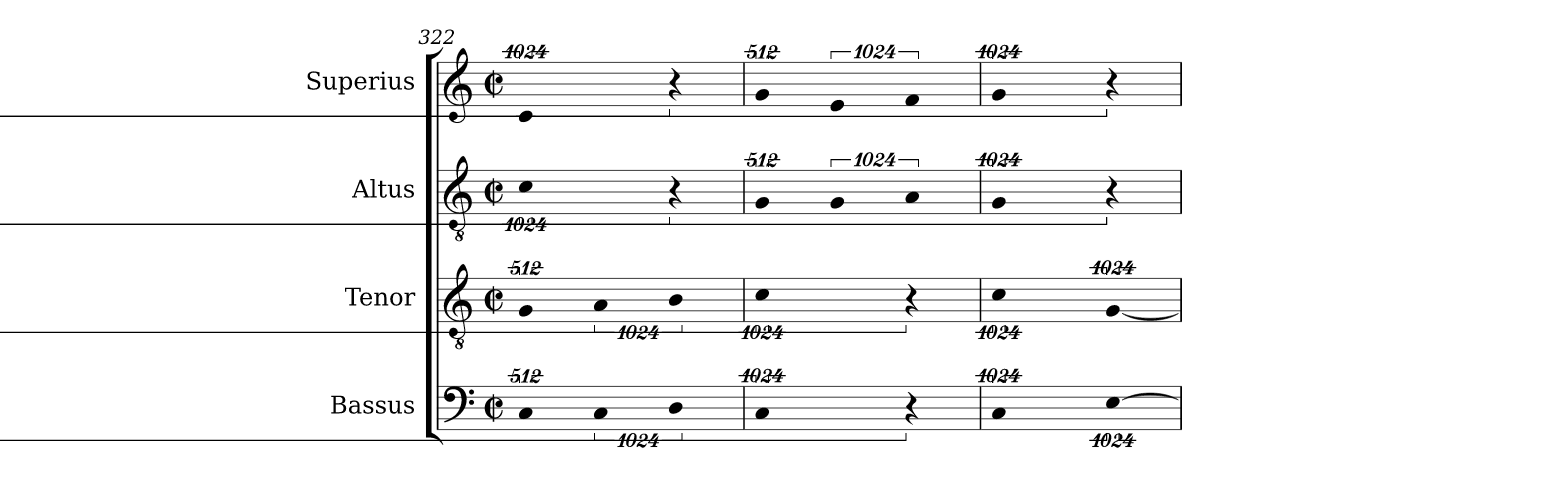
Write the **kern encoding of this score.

**kern	**kern	**kern	**kern
*part4	*part3	*part2	*part1
*staff4	*staff3	*staff2	*staff1
*I"Bassus	*I"Tenor	*I"Altus	*I"Superius
*I'B.	*I'T.	*I'A.	*I'S.
*clefF4	*clefGv2	*clefGv2	*clefG2
*	*ITrd7c12	*ITrd7c12	*
*k[]	*k[]	*k[]	*k[]
*C:	*C:	*C:	*C:
*M2/2	*M2/2	*M2/2	*M2/2
*met(c|)	*met(c|)	*met(c|)	*met(c|)
=322	=322	=322	=322
!LO:N:vis=1	!LO:N:vis=1	!LO:N:vis=0	!LO:N:vis=0
512%341Ci	512%341GGi	1024%1365Ci	1024%1365ci
!LO:N:vis=1	!LO:N:vis=1	!	!
1024%683Ci	1024%683AAi	.	.
!LO:N:vis=1	!LO:N:vis=1	!LO:N:vis=1	!LO:N:vis=1
1024%683Di	1024%683BBi	1024%683r	1024%683r
=323	=323	=323	=323
!LO:N:vis=0	!LO:N:vis=0	!LO:N:vis=1	!LO:N:vis=1
1024%1365Ci	1024%1365Ci	512%341GGi	512%341gi
!	!	!LO:N:vis=1	!LO:N:vis=1
.	.	1024%683GGi	1024%683ei
!LO:N:vis=1	!LO:N:vis=1	!LO:N:vis=1	!LO:N:vis=1
1024%683r	1024%683r	1024%683AAi	1024%683fi
=324	=324	=324	=324
!LO:N:vis=0	!LO:N:vis=0	!LO:N:vis=0	!LO:N:vis=0
1024%1365Ci	1024%1365Ci	1024%1365GGi	1024%1365gi
!LO:N:vis=1	!LO:N:vis=1	!LO:N:vis=1	!LO:N:vis=1
[>1024%683Ei	[<1024%683GGi	1024%683r	1024%683r
=	=	=	=
*-	*-	*-	*-
